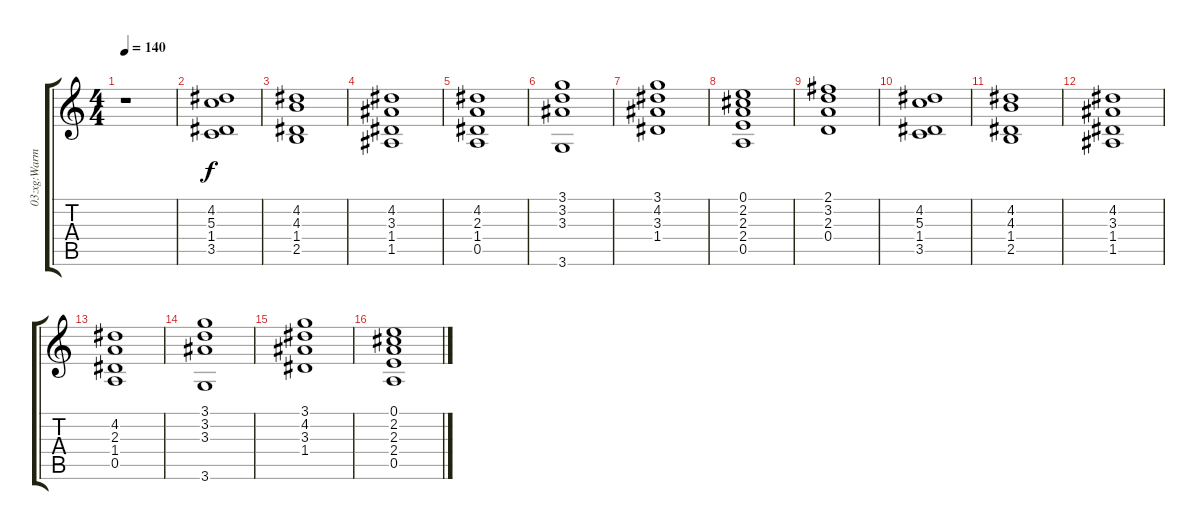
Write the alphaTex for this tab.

\track ("03:xg:Warm Pad" "03:xg:Warm") {instrument acousticguitarnylon}
\staff {score tabs}
\tuning (E4 B3 G3 D3 A2 E2) {hide}
\ts (4 4)
\tempo 140
\clef g2
\ks c
r.1{dy f} |
(4.2 5.3 1.4 3.5).1 |
(4.2 4.3 1.4 2.5).1 |
(4.2 3.3 1.4 1.5).1 |
(4.2 2.3 1.4 0.5).1 |
(3.1 3.2 3.3 3.6).1 |
(3.1 4.2 3.3 1.4).1 |
(0.1 2.2 2.3 2.4 0.5).1 |
(2.1 3.2 2.3 0.4).1 |
(4.2 5.3 1.4 3.5).1 |
(4.2 4.3 1.4 2.5).1 |
(4.2 3.3 1.4 1.5).1 |
(4.2 2.3 1.4 0.5).1 |
(3.1 3.2 3.3 3.6).1 |
(3.1 4.2 3.3 1.4).1 |
(0.1 2.2 2.3 2.4 0.5).1
